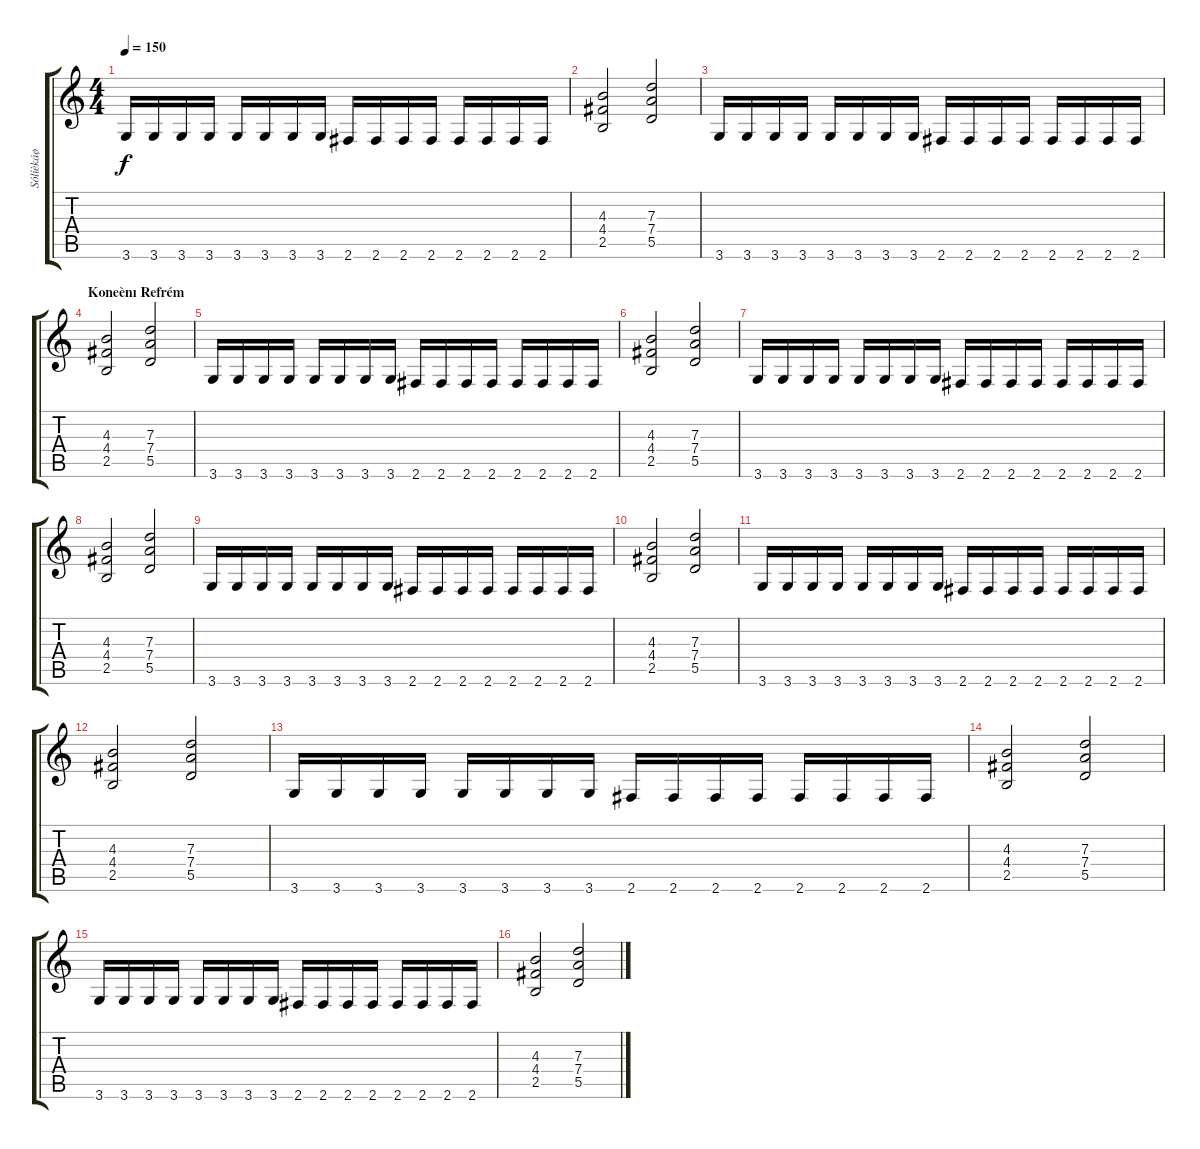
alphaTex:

\track ("Sólíèkáø" "Sólíèkáø") {instrument overdrivenguitar}
\staff {score tabs}
\tuning (E4 B3 G3 D3 A2 E2) {hide}
\ts (4 4)
\tempo 150
\clef g2
\ks c
3.6.16{dy f} 3.6.16 3.6.16 3.6.16 3.6.16 3.6.16 3.6.16 3.6.16 2.6.16 2.6.16 2.6.16 2.6.16 2.6.16 2.6.16 2.6.16 2.6.16 |
(4.3 4.4 2.5).2 (7.3 7.4 5.5).2 |
3.6.16 3.6.16 3.6.16 3.6.16 3.6.16 3.6.16 3.6.16 3.6.16 2.6.16 2.6.16 2.6.16 2.6.16 2.6.16 2.6.16 2.6.16 2.6.16 |
\section ("" "Koneènı Refrém")
(4.3 4.4 2.5).2 (7.3 7.4 5.5).2 |
3.6.16 3.6.16 3.6.16 3.6.16 3.6.16 3.6.16 3.6.16 3.6.16 2.6.16 2.6.16 2.6.16 2.6.16 2.6.16 2.6.16 2.6.16 2.6.16 |
(4.3 4.4 2.5).2 (7.3 7.4 5.5).2 |
3.6.16 3.6.16 3.6.16 3.6.16 3.6.16 3.6.16 3.6.16 3.6.16 2.6.16 2.6.16 2.6.16 2.6.16 2.6.16 2.6.16 2.6.16 2.6.16 |
(4.3 4.4 2.5).2 (7.3 7.4 5.5).2 |
3.6.16 3.6.16 3.6.16 3.6.16 3.6.16 3.6.16 3.6.16 3.6.16 2.6.16 2.6.16 2.6.16 2.6.16 2.6.16 2.6.16 2.6.16 2.6.16 |
(4.3 4.4 2.5).2 (7.3 7.4 5.5).2 |
3.6.16 3.6.16 3.6.16 3.6.16 3.6.16 3.6.16 3.6.16 3.6.16 2.6.16 2.6.16 2.6.16 2.6.16 2.6.16 2.6.16 2.6.16 2.6.16 |
(4.3 4.4 2.5).2 (7.3 7.4 5.5).2 |
3.6.16 3.6.16 3.6.16 3.6.16 3.6.16 3.6.16 3.6.16 3.6.16 2.6.16 2.6.16 2.6.16 2.6.16 2.6.16 2.6.16 2.6.16 2.6.16 |
(4.3 4.4 2.5).2 (7.3 7.4 5.5).2 |
3.6.16 3.6.16 3.6.16 3.6.16 3.6.16 3.6.16 3.6.16 3.6.16 2.6.16 2.6.16 2.6.16 2.6.16 2.6.16 2.6.16 2.6.16 2.6.16 |
(4.3 4.4 2.5).2 (7.3 7.4 5.5).2
